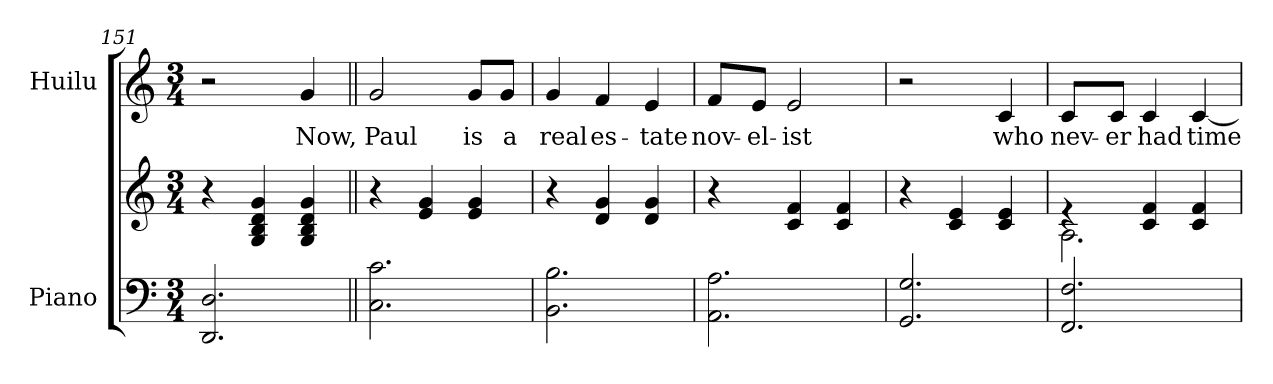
**kern	**kern	**kern	**text
*part2	*part2	*part1	*part1
*staff3	*staff2	*staff1	*staff1
*I"Piano	*	*I"Huilu	*
*I'Pno	*	*	*
*clefF4	*clefG2	*clefG2	*
*k[]	*k[]	*k[]	*
*M3/4	*M3/4	*M3/4	*
=151	=151	=151	=151
2.DD/ 2.D/	4r	2r	.
.	4G/ 4B/ 4d/ 4g/	.	.
.	4G/ 4B/ 4d/ 4g/	4g/	Now,
!!LO:LB:g=z
=152||	=152||	=152||	=152||
2.C\ 2.c\	4r	2g/	Paul
.	4e/ 4g/	.	.
.	4e/ 4g/	8g/L	is
.	.	8g/J	a
=153	=153	=153	=153
2.BB\ 2.B\	4r	4g/	real
.	4d/ 4g/	4f/	es-
.	4d/ 4g/	4e/	-tate
=154	=154	=154	=154
2.AA\ 2.A\	4r	8f/L	nov-
.	.	8e/J	-el-
.	4c/ 4f/	2e/	-ist
.	4c/ 4f/	.	.
=155	=155	=155	=155
2.GG/ 2.G/	4r	2r	.
.	4c/ 4e/	.	.
.	4c/ 4e/	4c/	who
=156	=156	=156	=156
*	*^	*	*
2.FF/ 2.F/	4re	2.A\	8c/L	nev-
.	.	.	8c/J	-er
.	4c/ 4f/	.	4c/	had
.	4c/ 4f/	.	[4c/	time
*	*v	*v	*	*
=	=	=	=
*-	*-	*-	*-
